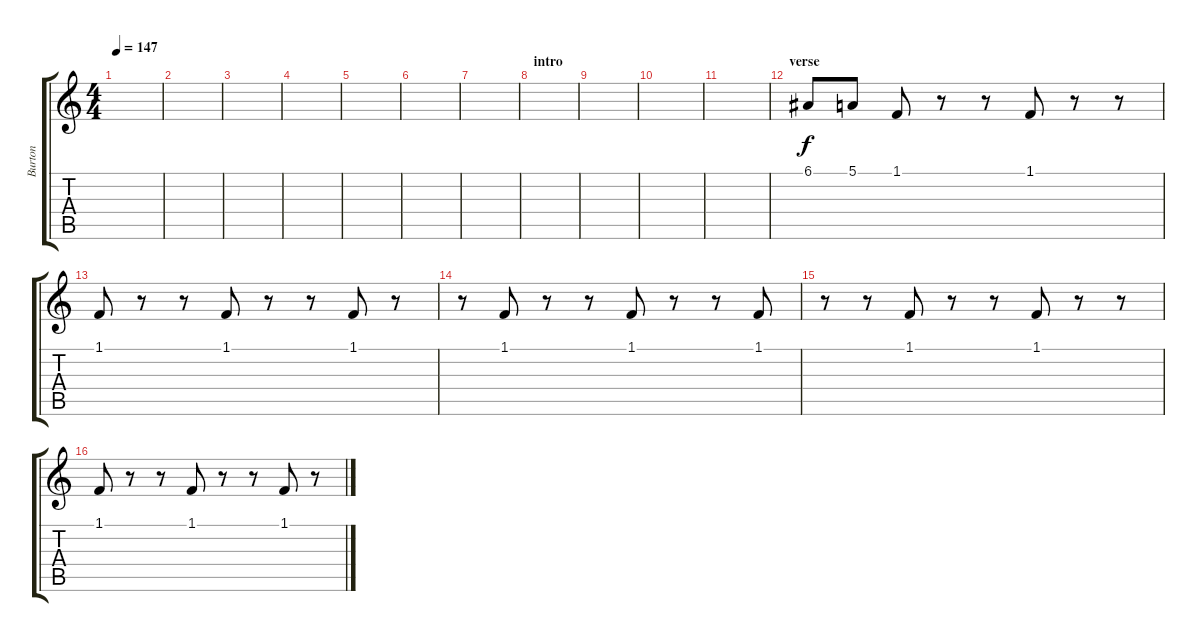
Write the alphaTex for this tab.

\track ("Burton" "Burton") {instrument fx7echoes}
\staff {score tabs}
\tuning (E4 B3 G3 D3 A2 E2) {hide}
\ts (4 4)
\tempo 147
\clef g2
\ks c
|
|
|
|
|
|
|
\section ("" "intro")
|
|
|
|
\section ("" "verse")
6.1.8{volume 8} 5.1.8 1.1.8 r.8 r.8 1.1.8 r.8 r.8 |
1.1.8 r.8 r.8 1.1.8 r.8 r.8 1.1.8 r.8 |
r.8 1.1.8 r.8 r.8 1.1.8 r.8 r.8 1.1.8 |
r.8 r.8 1.1.8 r.8 r.8 1.1.8 r.8 r.8 |
1.1.8 r.8 r.8 1.1.8 r.8 r.8 1.1.8 r.8
